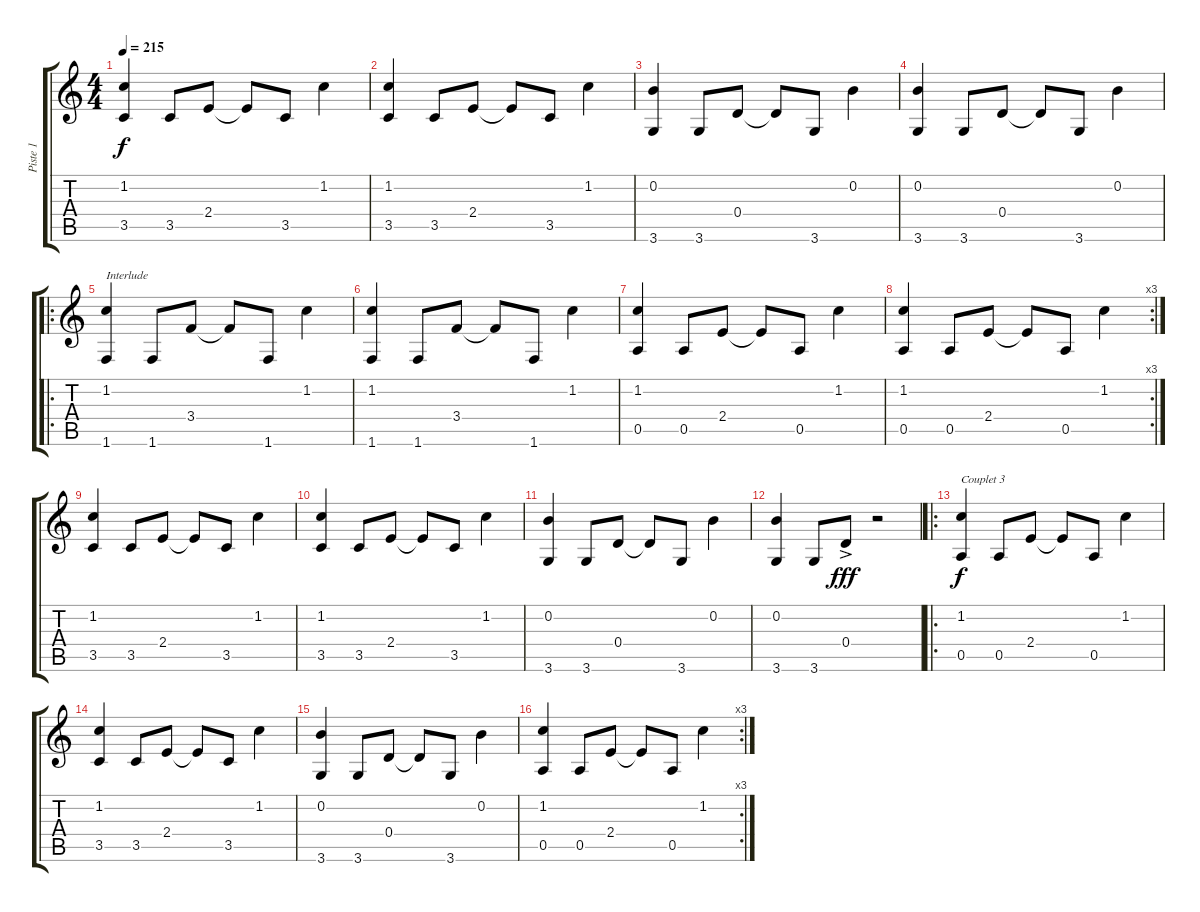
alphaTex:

\track ("Piste 1" "Piste 1") {instrument acousticguitarnylon}
\staff {score tabs}
\tuning (E4 B3 G3 D3 A2 E2) {hide}
\ts (4 4)
\tempo 215
\clef g2
\ks c
(1.2 3.5).4{dy f} 3.5.8 2.4.8 2.4{t}.8 3.5.8 1.2.4 |
(1.2 3.5).4 3.5.8 2.4.8 2.4{t}.8 3.5.8 1.2.4 |
(0.2 3.6).4 3.6.8 0.4.8 0.4{t}.8 3.6.8 0.2.4 |
(0.2 3.6).4 3.6.8 0.4.8 0.4{t}.8 3.6.8 0.2.4 |
\ro
(1.2 1.6).4{txt "Interlude"} 1.6.8 3.4.8 3.4{t}.8 1.6.8 1.2.4 |
(1.2 1.6).4 1.6.8 3.4.8 3.4{t}.8 1.6.8 1.2.4 |
(1.2 0.5).4 0.5.8 2.4.8 2.4{t}.8 0.5.8 1.2.4 |
\rc 3
(1.2 0.5).4 0.5.8 2.4.8 2.4{t}.8 0.5.8 1.2.4 |
(1.2 3.5).4 3.5.8 2.4.8 2.4{t}.8 3.5.8 1.2.4 |
(1.2 3.5).4 3.5.8 2.4.8 2.4{t}.8 3.5.8 1.2.4 |
(0.2 3.6).4 3.6.8 0.4.8 0.4{t}.8 3.6.8 0.2.4 |
(0.2 3.6).4 3.6.8 0.4{ac}.8{dy fff} r.2 |
\ro
(1.2 0.5).4{txt "Couplet 3" dy f} 0.5.8 2.4.8 2.4{t}.8 0.5.8 1.2.4 |
(1.2 3.5).4 3.5.8 2.4.8 2.4{t}.8 3.5.8 1.2.4 |
(0.2 3.6).4 3.6.8 0.4.8 0.4{t}.8 3.6.8 0.2.4 |
\rc 3
(1.2 0.5).4 0.5.8 2.4.8 2.4{t}.8 0.5.8 1.2.4
